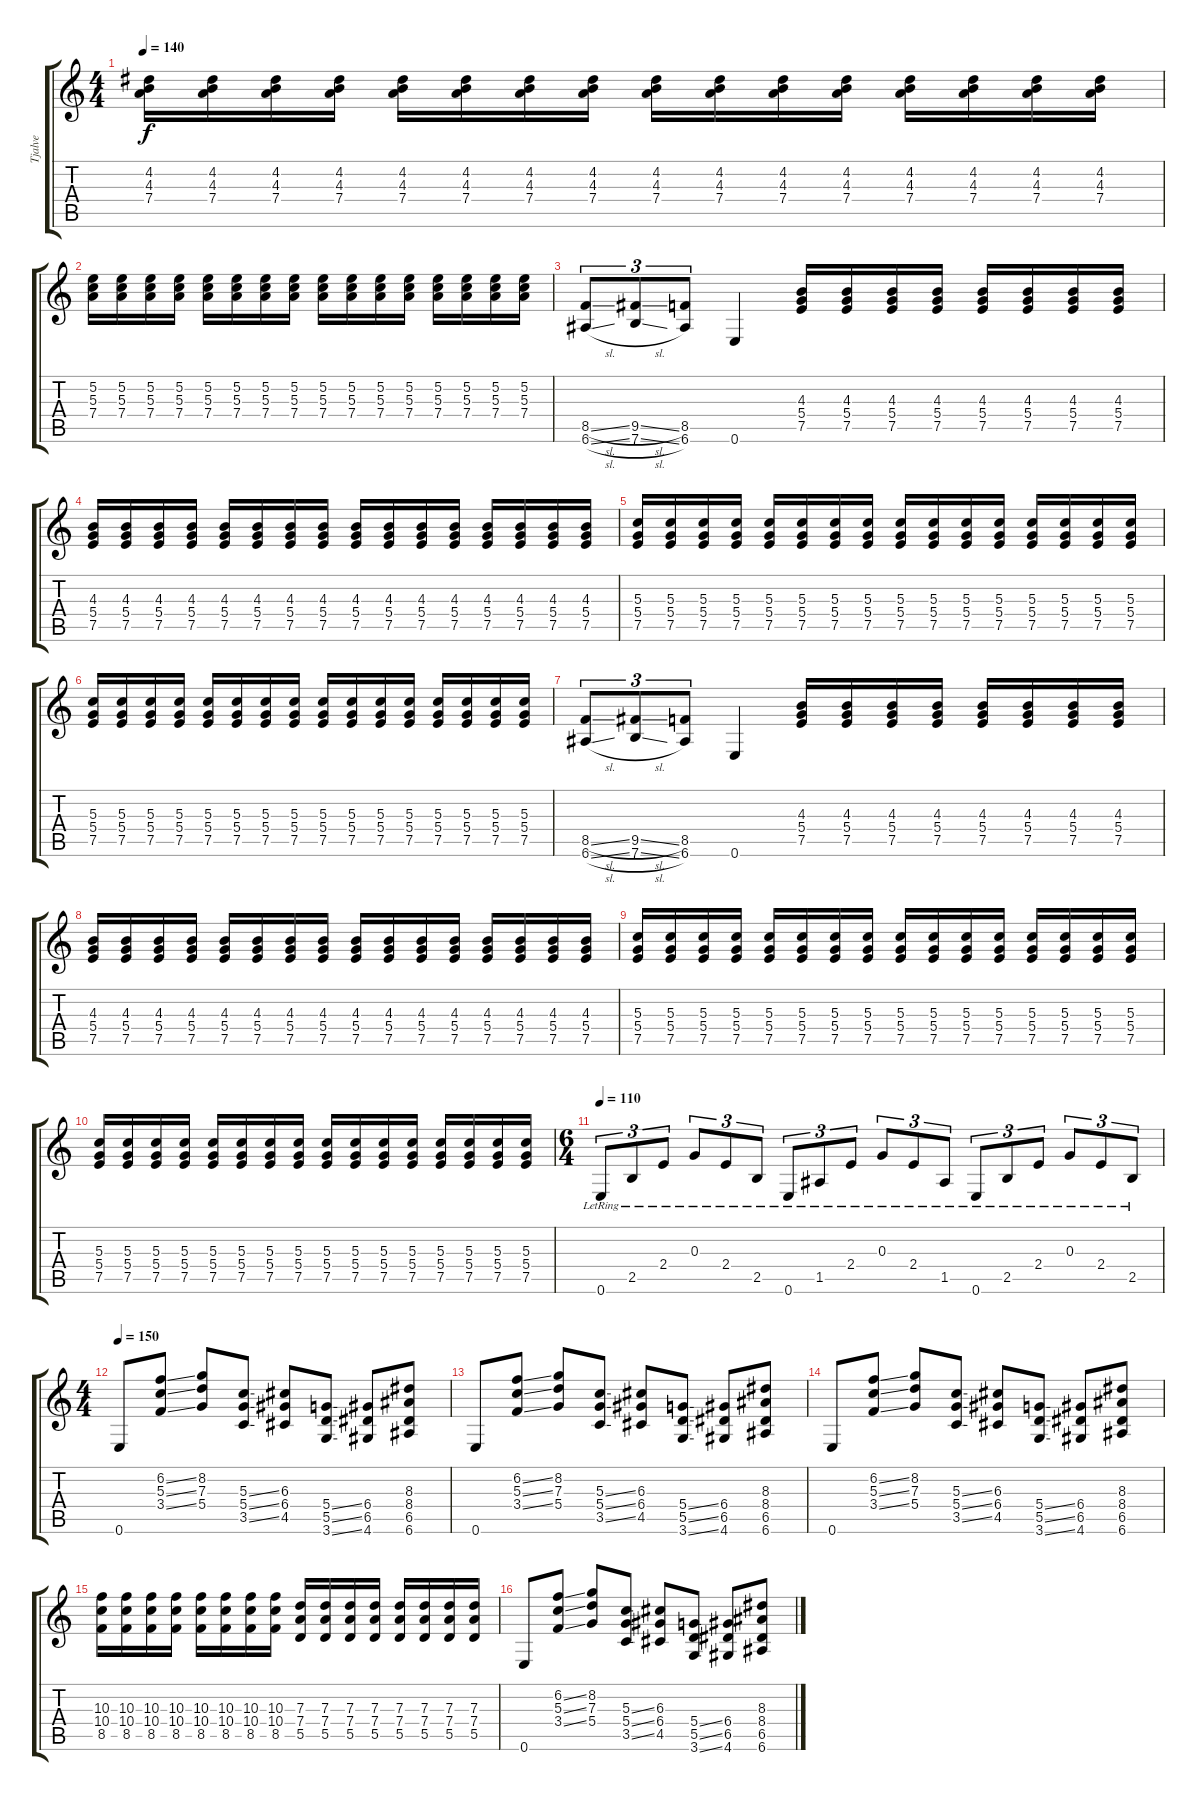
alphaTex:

\track ("Tjalve" "Tjalve") {instrument distortionguitar}
\staff {score tabs}
\tuning (E4 B3 G3 D3 A2 E2) {hide}
\ts (4 4)
\tempo 140
\clef g2
\ks c
(4.2 4.3 7.4).16{dy f} (4.2 4.3 7.4).16 (4.2 4.3 7.4).16 (4.2 4.3 7.4).16 (4.2 4.3 7.4).16 (4.2 4.3 7.4).16 (4.2 4.3 7.4).16 (4.2 4.3 7.4).16 (4.2 4.3 7.4).16 (4.2 4.3 7.4).16 (4.2 4.3 7.4).16 (4.2 4.3 7.4).16 (4.2 4.3 7.4).16 (4.2 4.3 7.4).16 (4.2 4.3 7.4).16 (4.2 4.3 7.4).16 |
(5.2 5.3 7.4).16 (5.2 5.3 7.4).16 (5.2 5.3 7.4).16 (5.2 5.3 7.4).16 (5.2 5.3 7.4).16 (5.2 5.3 7.4).16 (5.2 5.3 7.4).16 (5.2 5.3 7.4).16 (5.2 5.3 7.4).16 (5.2 5.3 7.4).16 (5.2 5.3 7.4).16 (5.2 5.3 7.4).16 (5.2 5.3 7.4).16 (5.2 5.3 7.4).16 (5.2 5.3 7.4).16 (5.2 5.3 7.4).16 |
(8.5{sl} 6.6{sl}).8{tu (3 2)} (9.5{sl} 7.6{sl}).8{tu (3 2)} (8.5 6.6).8{tu (3 2)} 0.6.4 (4.3 5.4 7.5).16 (4.3 5.4 7.5).16 (4.3 5.4 7.5).16 (4.3 5.4 7.5).16 (4.3 5.4 7.5).16 (4.3 5.4 7.5).16 (4.3 5.4 7.5).16 (4.3 5.4 7.5).16 |
(4.3 5.4 7.5).16 (4.3 5.4 7.5).16 (4.3 5.4 7.5).16 (4.3 5.4 7.5).16 (4.3 5.4 7.5).16 (4.3 5.4 7.5).16 (4.3 5.4 7.5).16 (4.3 5.4 7.5).16 (4.3 5.4 7.5).16 (4.3 5.4 7.5).16 (4.3 5.4 7.5).16 (4.3 5.4 7.5).16 (4.3 5.4 7.5).16 (4.3 5.4 7.5).16 (4.3 5.4 7.5).16 (4.3 5.4 7.5).16 |
(5.3 5.4 7.5).16 (5.3 5.4 7.5).16 (5.3 5.4 7.5).16 (5.3 5.4 7.5).16 (5.3 5.4 7.5).16 (5.3 5.4 7.5).16 (5.3 5.4 7.5).16 (5.3 5.4 7.5).16 (5.3 5.4 7.5).16 (5.3 5.4 7.5).16 (5.3 5.4 7.5).16 (5.3 5.4 7.5).16 (5.3 5.4 7.5).16 (5.3 5.4 7.5).16 (5.3 5.4 7.5).16 (5.3 5.4 7.5).16 |
(5.3 5.4 7.5).16 (5.3 5.4 7.5).16 (5.3 5.4 7.5).16 (5.3 5.4 7.5).16 (5.3 5.4 7.5).16 (5.3 5.4 7.5).16 (5.3 5.4 7.5).16 (5.3 5.4 7.5).16 (5.3 5.4 7.5).16 (5.3 5.4 7.5).16 (5.3 5.4 7.5).16 (5.3 5.4 7.5).16 (5.3 5.4 7.5).16 (5.3 5.4 7.5).16 (5.3 5.4 7.5).16 (5.3 5.4 7.5).16 |
(8.5{sl} 6.6{sl}).8{tu (3 2)} (9.5{sl} 7.6{sl}).8{tu (3 2)} (8.5 6.6).8{tu (3 2)} 0.6.4 (4.3 5.4 7.5).16 (4.3 5.4 7.5).16 (4.3 5.4 7.5).16 (4.3 5.4 7.5).16 (4.3 5.4 7.5).16 (4.3 5.4 7.5).16 (4.3 5.4 7.5).16 (4.3 5.4 7.5).16 |
(4.3 5.4 7.5).16 (4.3 5.4 7.5).16 (4.3 5.4 7.5).16 (4.3 5.4 7.5).16 (4.3 5.4 7.5).16 (4.3 5.4 7.5).16 (4.3 5.4 7.5).16 (4.3 5.4 7.5).16 (4.3 5.4 7.5).16 (4.3 5.4 7.5).16 (4.3 5.4 7.5).16 (4.3 5.4 7.5).16 (4.3 5.4 7.5).16 (4.3 5.4 7.5).16 (4.3 5.4 7.5).16 (4.3 5.4 7.5).16 |
(5.3 5.4 7.5).16 (5.3 5.4 7.5).16 (5.3 5.4 7.5).16 (5.3 5.4 7.5).16 (5.3 5.4 7.5).16 (5.3 5.4 7.5).16 (5.3 5.4 7.5).16 (5.3 5.4 7.5).16 (5.3 5.4 7.5).16 (5.3 5.4 7.5).16 (5.3 5.4 7.5).16 (5.3 5.4 7.5).16 (5.3 5.4 7.5).16 (5.3 5.4 7.5).16 (5.3 5.4 7.5).16 (5.3 5.4 7.5).16 |
(5.3 5.4 7.5).16 (5.3 5.4 7.5).16 (5.3 5.4 7.5).16 (5.3 5.4 7.5).16 (5.3 5.4 7.5).16 (5.3 5.4 7.5).16 (5.3 5.4 7.5).16 (5.3 5.4 7.5).16 (5.3 5.4 7.5).16 (5.3 5.4 7.5).16 (5.3 5.4 7.5).16 (5.3 5.4 7.5).16 (5.3 5.4 7.5).16 (5.3 5.4 7.5).16 (5.3 5.4 7.5).16 (5.3 5.4 7.5).16 |
\ts (6 4)
\tempo 110
0.6{lr}.8{tu (3 2) instrument electricguitarclean} 2.5{lr}.8{tu (3 2)} 2.4{lr}.8{tu (3 2)} 0.3{lr}.8{tu (3 2)} 2.4{lr}.8{tu (3 2)} 2.5{lr}.8{tu (3 2)} 0.6{lr}.8{tu (3 2)} 1.5{lr}.8{tu (3 2)} 2.4{lr}.8{tu (3 2)} 0.3{lr}.8{tu (3 2)} 2.4{lr}.8{tu (3 2)} 1.5{lr}.8{tu (3 2)} 0.6{lr}.8{tu (3 2)} 2.5{lr}.8{tu (3 2)} 2.4{lr}.8{tu (3 2)} 0.3{lr}.8{tu (3 2)} 2.4{lr}.8{tu (3 2)} 2.5{lr}.8{tu (3 2)} |
\ts (4 4)
\tempo 150
0.6.8{instrument distortionguitar} (6.2{ss} 5.3{ss} 3.4{ss}).8 (8.2 7.3 5.4).8 (5.3{ss} 5.4{ss} 3.5{ss}).8 (6.3 6.4 4.5).8 (5.4{ss} 5.5{ss} 3.6{ss}).8 (6.4 6.5 4.6).8 (8.3 8.4 6.5 6.6).8 |
0.6.8 (6.2{ss} 5.3{ss} 3.4{ss}).8 (8.2 7.3 5.4).8 (5.3{ss} 5.4{ss} 3.5{ss}).8 (6.3 6.4 4.5).8 (5.4{ss} 5.5{ss} 3.6{ss}).8 (6.4 6.5 4.6).8 (8.3 8.4 6.5 6.6).8 |
0.6.8 (6.2{ss} 5.3{ss} 3.4{ss}).8 (8.2 7.3 5.4).8 (5.3{ss} 5.4{ss} 3.5{ss}).8 (6.3 6.4 4.5).8 (5.4{ss} 5.5{ss} 3.6{ss}).8 (6.4 6.5 4.6).8 (8.3 8.4 6.5 6.6).8 |
(10.3 10.4 8.5).16 (10.3 10.4 8.5).16 (10.3 10.4 8.5).16 (10.3 10.4 8.5).16 (10.3 10.4 8.5).16 (10.3 10.4 8.5).16 (10.3 10.4 8.5).16 (10.3 10.4 8.5).16 (7.3 7.4 5.5).16 (7.3 7.4 5.5).16 (7.3 7.4 5.5).16 (7.3 7.4 5.5).16 (7.3 7.4 5.5).16 (7.3 7.4 5.5).16 (7.3 7.4 5.5).16 (7.3 7.4 5.5).16 |
0.6.8 (6.2{ss} 5.3{ss} 3.4{ss}).8 (8.2 7.3 5.4).8 (5.3{ss} 5.4{ss} 3.5{ss}).8 (6.3 6.4 4.5).8 (5.4{ss} 5.5{ss} 3.6{ss}).8 (6.4 6.5 4.6).8 (8.3 8.4 6.5 6.6).8
